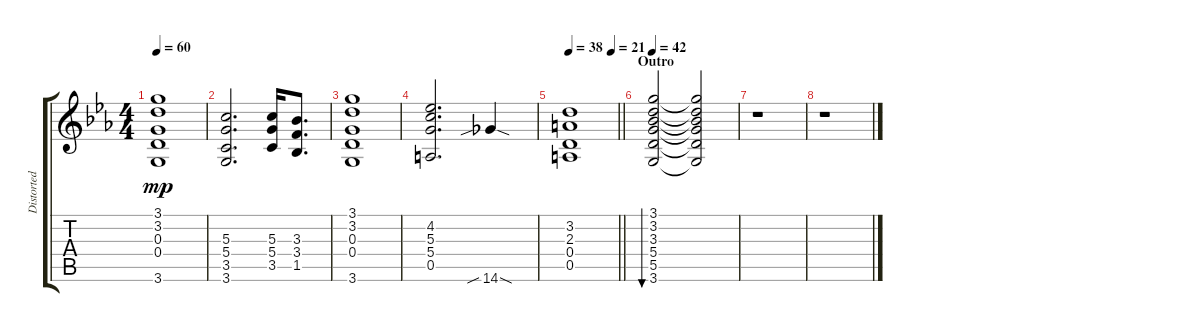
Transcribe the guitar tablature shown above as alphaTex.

\track ("Distorted [Right]" "Distorted ") {instrument overdrivenguitar}
\staff {score tabs}
\tuning (E4 B3 G3 D3 A2 E2) {hide}
\ts (4 4)
\tempo 60
\clef g2
\ks eb
(3.1 3.2 0.3 0.4 3.6).1{dy mp} |
(5.3 5.4 3.5 3.6).2{d} (5.3 5.4 3.5).16 (3.3 3.4 1.5).8{d} |
(3.1 3.2 0.3 0.4 3.6).1 |
(4.2 5.3 5.4 0.5).2{d} 14.6{sib sod}.4 |
\tempo 38
\tempo (21 0.875)
\barLineRight lightlight
(3.2 2.3 0.4 0.5).1 |
\section ("" "Outro")
\tempo 42
(3.1 3.2 3.3 5.4 5.5 3.6).2{bu 30} (3.1{t} 3.2{t} 3.3{t} 5.4{t} 5.5{t} 3.6{t}).2 |
r.1 |
r.1
